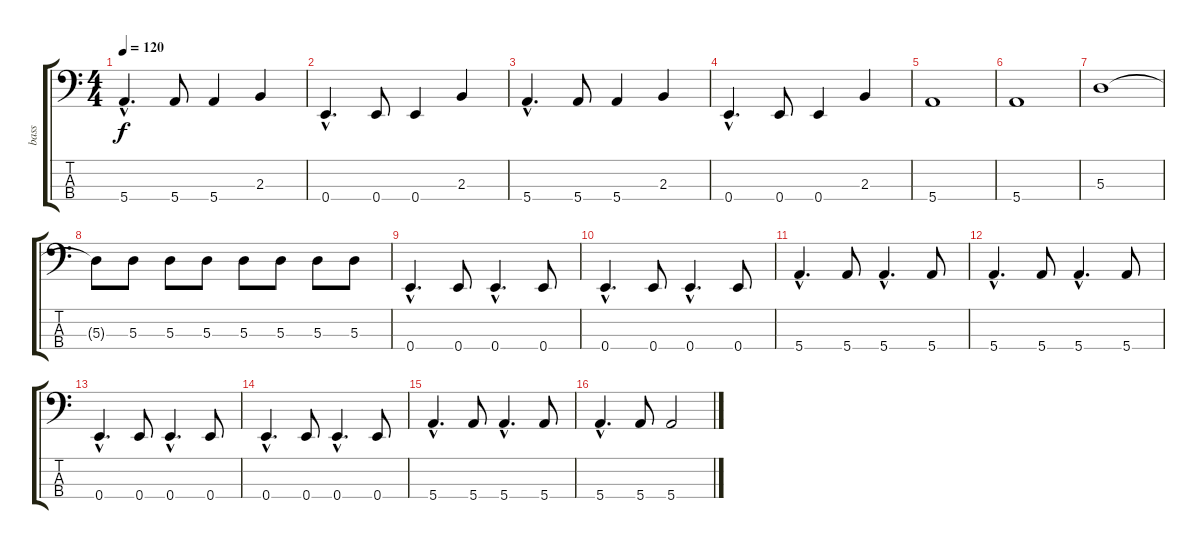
\track ("bass" "bass") {instrument electricbassfinger}
\staff {score tabs}
\tuning (G2 D2 A1 E1) {hide}
\ts (4 4)
\tempo 120
\clef f4
\ks c
5.4{hac}.4{d dy f} 5.4.8 5.4.4 2.3.4 |
0.4{hac}.4{d} 0.4.8 0.4.4 2.3.4 |
5.4{hac}.4{d} 5.4.8 5.4.4 2.3.4 |
0.4{hac}.4{d} 0.4.8 0.4.4 2.3.4 |
5.4.1 |
5.4.1 |
5.3.1 |
5.3{t}.8 5.3.8 5.3.8 5.3.8 5.3.8 5.3.8 5.3.8 5.3.8 |
0.4{hac}.4{d} 0.4.8 0.4{hac}.4{d} 0.4.8 |
0.4{hac}.4{d} 0.4.8 0.4{hac}.4{d} 0.4.8 |
5.4{hac}.4{d} 5.4.8 5.4{hac}.4{d} 5.4.8 |
5.4{hac}.4{d} 5.4.8 5.4{hac}.4{d} 5.4.8 |
0.4{hac}.4{d} 0.4.8 0.4{hac}.4{d} 0.4.8 |
0.4{hac}.4{d} 0.4.8 0.4{hac}.4{d} 0.4.8 |
5.4{hac}.4{d} 5.4.8 5.4{hac}.4{d} 5.4.8 |
5.4{hac}.4{d} 5.4.8 5.4.2
